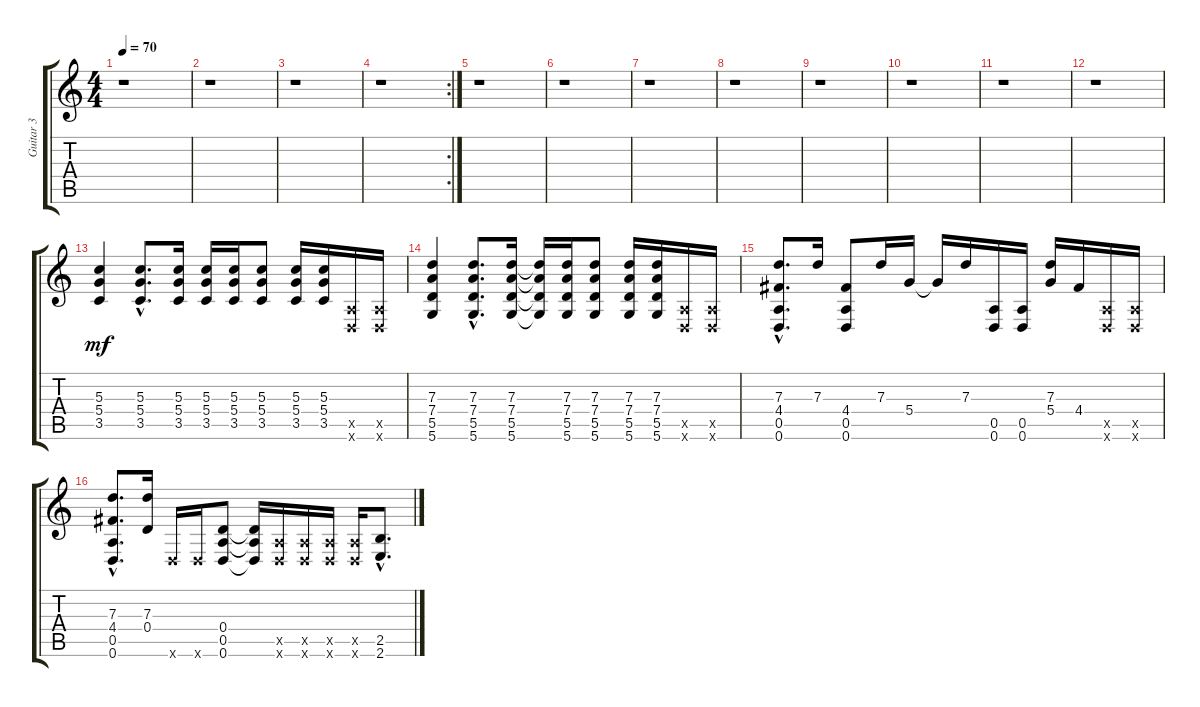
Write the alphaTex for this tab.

\track ("Guitar 3" "Guitar 3") {instrument distortionguitar}
\staff {score tabs}
\tuning (E4 B3 G3 D3 A2 D2) {hide}
\ts (4 4)
\tempo 70
\clef g2
\ks c
r.1{dy mf instrument distortionguitar} |
r.1 |
r.1 |
\rc 2
r.1 |
r.1 |
r.1 |
r.1 |
r.1 |
r.1 |
r.1 |
r.1 |
r.1 |
(5.3 5.4 3.5).4 (5.3{hac} 5.4{hac} 3.5{hac}).8{d} (5.3 5.4 3.5).16 (5.3 5.4 3.5).16 (5.3 5.4 3.5).16 (5.3 5.4 3.5).8 (5.3 5.4 3.5).16 (5.3 5.4 3.5).16 (0.5{x} 0.6{x}).16 (0.5{x} 0.6{x}).16 |
(7.3 7.4 5.5 5.6).4 (7.3{hac} 7.4{hac} 5.5{hac} 5.6{hac}).8{d} (7.3 7.4 5.5 5.6).16 (7.3{t} 7.4{t} 5.5{t} 5.6{t}).16 (7.3 7.4 5.5 5.6).16 (7.3 7.4 5.5 5.6).8 (7.3 7.4 5.5 5.6).16 (7.3 7.4 5.5 5.6).16 (0.5{x} 0.6{x}).16 (0.5{x} 0.6{x}).16 |
(7.3{hac} 4.4{hac} 0.5{hac} 0.6{hac}).8{d} 7.3.16 (4.4 0.5 0.6).8 7.3.16 5.4.16 5.4{t}.16 7.3.16 (0.5 0.6).16 (0.5 0.6).16 (7.3 5.4).16 4.4.16 (0.5{x} 0.6{x}).16 (0.5{x} 0.6{x}).16 |
(7.3{hac} 4.4{hac} 0.5{hac} 0.6{hac}).8{d} (7.3 0.4).16 0.6{x}.16 0.6{x}.16 (0.4 0.5 0.6).8 (0.4{t} 0.5{t} 0.6{t}).16 (0.5{x} 0.6{x}).16 (0.5{x} 0.6{x}).16 (0.5{x} 0.6{x}).16 (0.5{x} 0.6{x}).16 (2.5{hac} 2.6{hac}).8{d}
